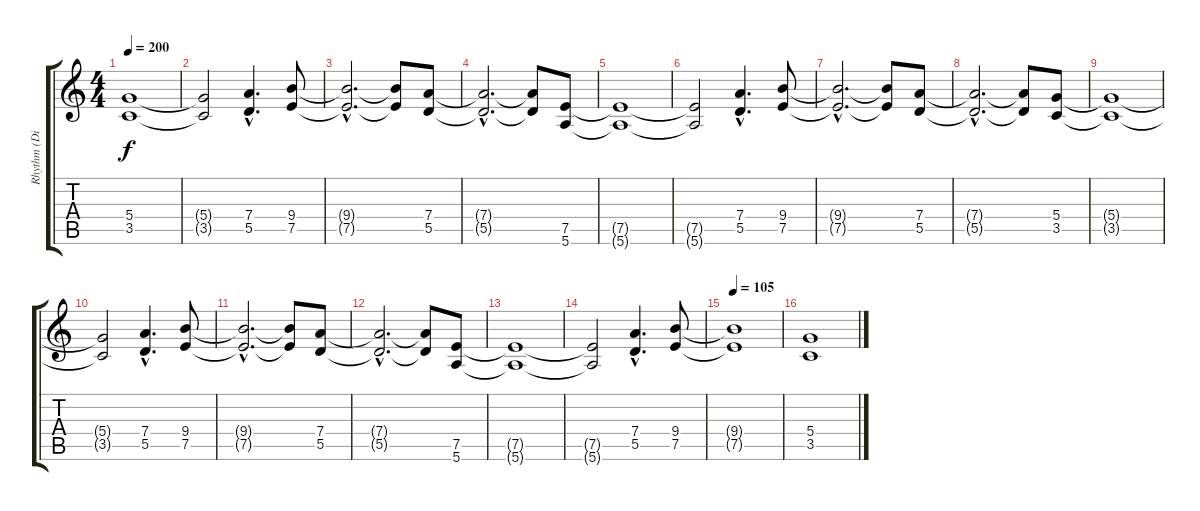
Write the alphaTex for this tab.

\track ("Rhythm (Distortion)" "Rhythm (Di") {instrument distortionguitar}
\staff {score tabs}
\tuning (E4 B3 G3 D3 A2 E2) {hide}
\ts (4 4)
\tempo 200
\clef g2
\ks c
(5.4{t} 3.5{t}).1{dy f} |
(5.4{t} 3.5{t}).2 (7.4{hac} 5.5{hac}).4{d} (9.4 7.5).8 |
(9.4{hac t} 7.5{hac t}).2{d} (9.4{t} 7.5{t}).8 (7.4 5.5).8 |
(7.4{hac t} 5.5{hac t}).2{d} (7.4{t} 5.5{t}).8 (7.5 5.6).8 |
(7.5{t} 5.6{t}).1 |
(7.5{t} 5.6{t}).2 (7.4{hac} 5.5{hac}).4{d} (9.4 7.5).8 |
(9.4{hac t} 7.5{hac t}).2{d} (9.4{t} 7.5{t}).8 (7.4 5.5).8 |
(7.4{hac t} 5.5{hac t}).2{d} (7.4{t} 5.5{t}).8 (5.4 3.5).8 |
(5.4{t} 3.5{t}).1 |
(5.4{t} 3.5{t}).2 (7.4{hac} 5.5{hac}).4{d} (9.4 7.5).8 |
(9.4{hac t} 7.5{hac t}).2{d} (9.4{t} 7.5{t}).8 (7.4 5.5).8 |
(7.4{hac t} 5.5{hac t}).2{d} (7.4{t} 5.5{t}).8 (7.5 5.6).8 |
(7.5{t} 5.6{t}).1 |
(7.5{t} 5.6{t}).2 (7.4{hac} 5.5{hac}).4{d} (9.4 7.5).8 |
\tempo 105
(9.4{t} 7.5{t}).1 |
(5.4 3.5).1
